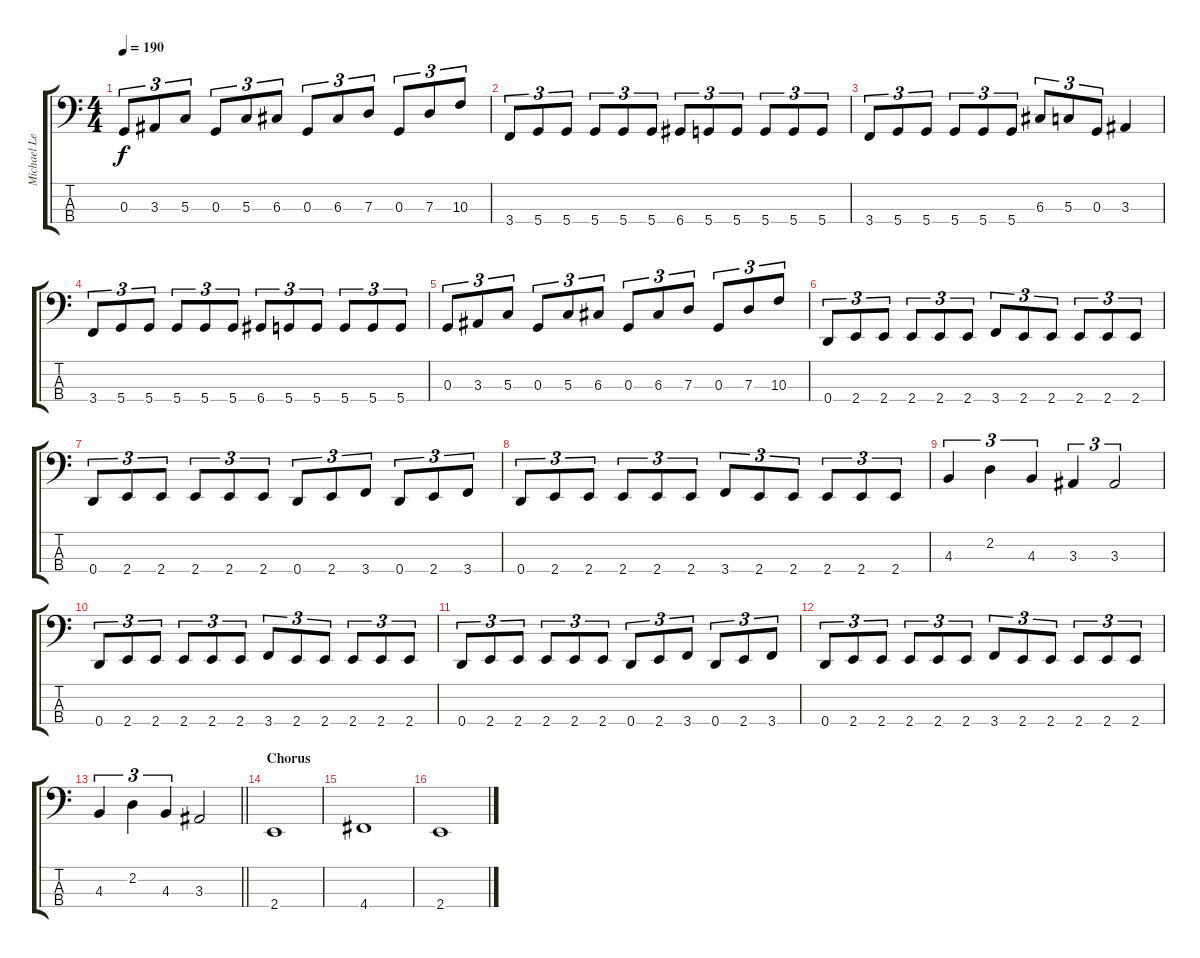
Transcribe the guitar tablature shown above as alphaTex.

\track ("Michael LePond - Bass Guitar" "Michael Le") {instrument electricbassfinger}
\staff {score tabs}
\tuning (F2 C2 G1 D1) {hide}
\ts (4 4)
\tempo 190
\clef f4
\ks c
0.3.8{tu (3 2) dy f} 3.3.8{tu (3 2)} 5.3.8{tu (3 2)} 0.3.8{tu (3 2)} 5.3.8{tu (3 2)} 6.3.8{tu (3 2)} 0.3.8{tu (3 2)} 6.3.8{tu (3 2)} 7.3.8{tu (3 2)} 0.3.8{tu (3 2)} 7.3.8{tu (3 2)} 10.3.8{tu (3 2)} |
3.4.8{tu (3 2)} 5.4.8{tu (3 2)} 5.4.8{tu (3 2)} 5.4.8{tu (3 2)} 5.4.8{tu (3 2)} 5.4.8{tu (3 2)} 6.4.8{tu (3 2)} 5.4.8{tu (3 2)} 5.4.8{tu (3 2)} 5.4.8{tu (3 2)} 5.4.8{tu (3 2)} 5.4.8{tu (3 2)} |
3.4.8{tu (3 2)} 5.4.8{tu (3 2)} 5.4.8{tu (3 2)} 5.4.8{tu (3 2)} 5.4.8{tu (3 2)} 5.4.8{tu (3 2)} 6.3.8{tu (3 2)} 5.3.8{tu (3 2)} 0.3.8{tu (3 2)} 3.3.4 |
3.4.8{tu (3 2)} 5.4.8{tu (3 2)} 5.4.8{tu (3 2)} 5.4.8{tu (3 2)} 5.4.8{tu (3 2)} 5.4.8{tu (3 2)} 6.4.8{tu (3 2)} 5.4.8{tu (3 2)} 5.4.8{tu (3 2)} 5.4.8{tu (3 2)} 5.4.8{tu (3 2)} 5.4.8{tu (3 2)} |
0.3.8{tu (3 2)} 3.3.8{tu (3 2)} 5.3.8{tu (3 2)} 0.3.8{tu (3 2)} 5.3.8{tu (3 2)} 6.3.8{tu (3 2)} 0.3.8{tu (3 2)} 6.3.8{tu (3 2)} 7.3.8{tu (3 2)} 0.3.8{tu (3 2)} 7.3.8{tu (3 2)} 10.3.8{tu (3 2)} |
0.4.8{tu (3 2)} 2.4.8{tu (3 2)} 2.4.8{tu (3 2)} 2.4.8{tu (3 2)} 2.4.8{tu (3 2)} 2.4.8{tu (3 2)} 3.4.8{tu (3 2)} 2.4.8{tu (3 2)} 2.4.8{tu (3 2)} 2.4.8{tu (3 2)} 2.4.8{tu (3 2)} 2.4.8{tu (3 2)} |
0.4.8{tu (3 2)} 2.4.8{tu (3 2)} 2.4.8{tu (3 2)} 2.4.8{tu (3 2)} 2.4.8{tu (3 2)} 2.4.8{tu (3 2)} 0.4.8{tu (3 2)} 2.4.8{tu (3 2)} 3.4.8{tu (3 2)} 0.4.8{tu (3 2)} 2.4.8{tu (3 2)} 3.4.8{tu (3 2)} |
0.4.8{tu (3 2)} 2.4.8{tu (3 2)} 2.4.8{tu (3 2)} 2.4.8{tu (3 2)} 2.4.8{tu (3 2)} 2.4.8{tu (3 2)} 3.4.8{tu (3 2)} 2.4.8{tu (3 2)} 2.4.8{tu (3 2)} 2.4.8{tu (3 2)} 2.4.8{tu (3 2)} 2.4.8{tu (3 2)} |
4.3.4{tu (3 2)} 2.2.4{tu (3 2)} 4.3.4{tu (3 2)} 3.3.4{tu (3 2)} 3.3.2{tu (3 2)} |
0.4.8{tu (3 2)} 2.4.8{tu (3 2)} 2.4.8{tu (3 2)} 2.4.8{tu (3 2)} 2.4.8{tu (3 2)} 2.4.8{tu (3 2)} 3.4.8{tu (3 2)} 2.4.8{tu (3 2)} 2.4.8{tu (3 2)} 2.4.8{tu (3 2)} 2.4.8{tu (3 2)} 2.4.8{tu (3 2)} |
0.4.8{tu (3 2)} 2.4.8{tu (3 2)} 2.4.8{tu (3 2)} 2.4.8{tu (3 2)} 2.4.8{tu (3 2)} 2.4.8{tu (3 2)} 0.4.8{tu (3 2)} 2.4.8{tu (3 2)} 3.4.8{tu (3 2)} 0.4.8{tu (3 2)} 2.4.8{tu (3 2)} 3.4.8{tu (3 2)} |
0.4.8{tu (3 2)} 2.4.8{tu (3 2)} 2.4.8{tu (3 2)} 2.4.8{tu (3 2)} 2.4.8{tu (3 2)} 2.4.8{tu (3 2)} 3.4.8{tu (3 2)} 2.4.8{tu (3 2)} 2.4.8{tu (3 2)} 2.4.8{tu (3 2)} 2.4.8{tu (3 2)} 2.4.8{tu (3 2)} |
\barLineRight lightlight
4.3.4{tu (3 2)} 2.2.4{tu (3 2)} 4.3.4{tu (3 2)} 3.3.2 |
\section ("" "Chorus")
2.4.1 |
4.4.1 |
2.4.1
